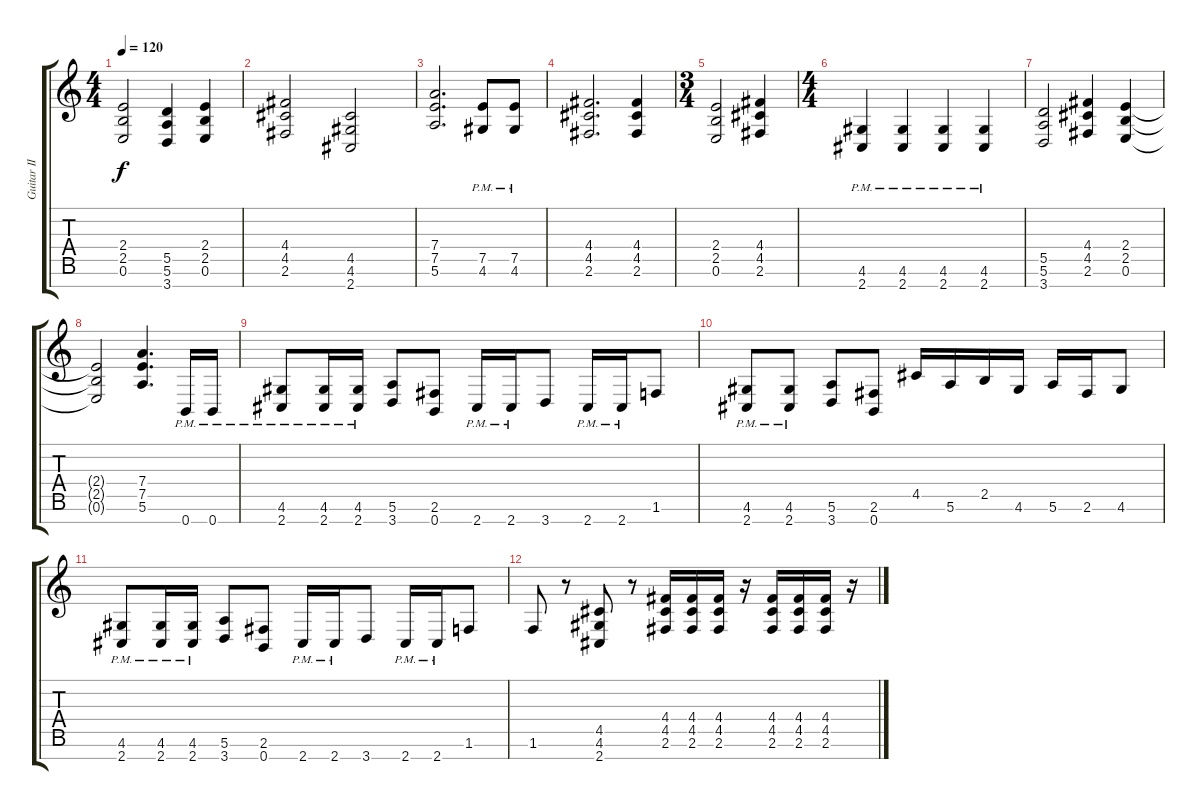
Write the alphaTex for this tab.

\track ("Guitar II" "Guitar II") {instrument distortionguitar}
\staff {score tabs}
\tuning (E4 B3 G3 D3 A2 E2 B1) {hide}
\ts (4 4)
\tempo 120
\clef g2
\ks c
(2.4{t} 2.5{t} 0.6{t}).2{dy f} (5.5 5.6 3.7).4 (2.4 2.5 0.6).4 |
(4.4 4.5 2.6).2 (4.5 4.6 2.7).2 |
(7.4 7.5 5.6).2{d} (7.5{pm} 4.6{pm}).8 (7.5{pm} 4.6{pm}).8 |
(4.4 4.5 2.6).2{d} (4.4 4.5 2.6).4 |
\ts (3 4)
(2.4 2.5 0.6).2 (4.4 4.5 2.6).4 |
\ts (4 4)
(4.6{pm} 2.7{pm}).4 (4.6{pm} 2.7{pm}).4 (4.6{pm} 2.7{pm}).4 (4.6{pm} 2.7{pm}).4 |
(5.5 5.6 3.7).2 (4.4 4.5 2.6).4 (2.4 2.5 0.6).4 |
(2.4{t} 2.5{t} 0.6{t}).2 (7.4 7.5 5.6).4{d} 0.7{pm}.16 0.7{pm}.16 |
(4.6{pm} 2.7{pm}).8 (4.6{pm} 2.7{pm}).16 (4.6{pm} 2.7{pm}).16 (5.6 3.7).8 (2.6 0.7).8 2.7{pm}.16 2.7{pm}.16 3.7.8 2.7{pm}.16 2.7{pm}.16 1.6.8 |
(4.6{pm} 2.7{pm}).8 (4.6{pm} 2.7{pm}).8 (5.6 3.7).8 (2.6 0.7).8 4.5.16 5.6.16 2.5.16 4.6.16 5.6.16 2.6.16 4.6.8 |
(4.6{pm} 2.7{pm}).8 (4.6{pm} 2.7{pm}).16 (4.6{pm} 2.7{pm}).16 (5.6 3.7).8 (2.6 0.7).8 2.7{pm}.16 2.7{pm}.16 3.7.8 2.7{pm}.16 2.7{pm}.16 1.6.8 |
1.6.8 r.8 (4.5 4.6 2.7).8 r.8 (4.4 4.5 2.6).16 (4.4 4.5 2.6).16 (4.4 4.5 2.6).16 r.16 (4.4 4.5 2.6).16 (4.4 4.5 2.6).16 (4.4 4.5 2.6).16 r.16
